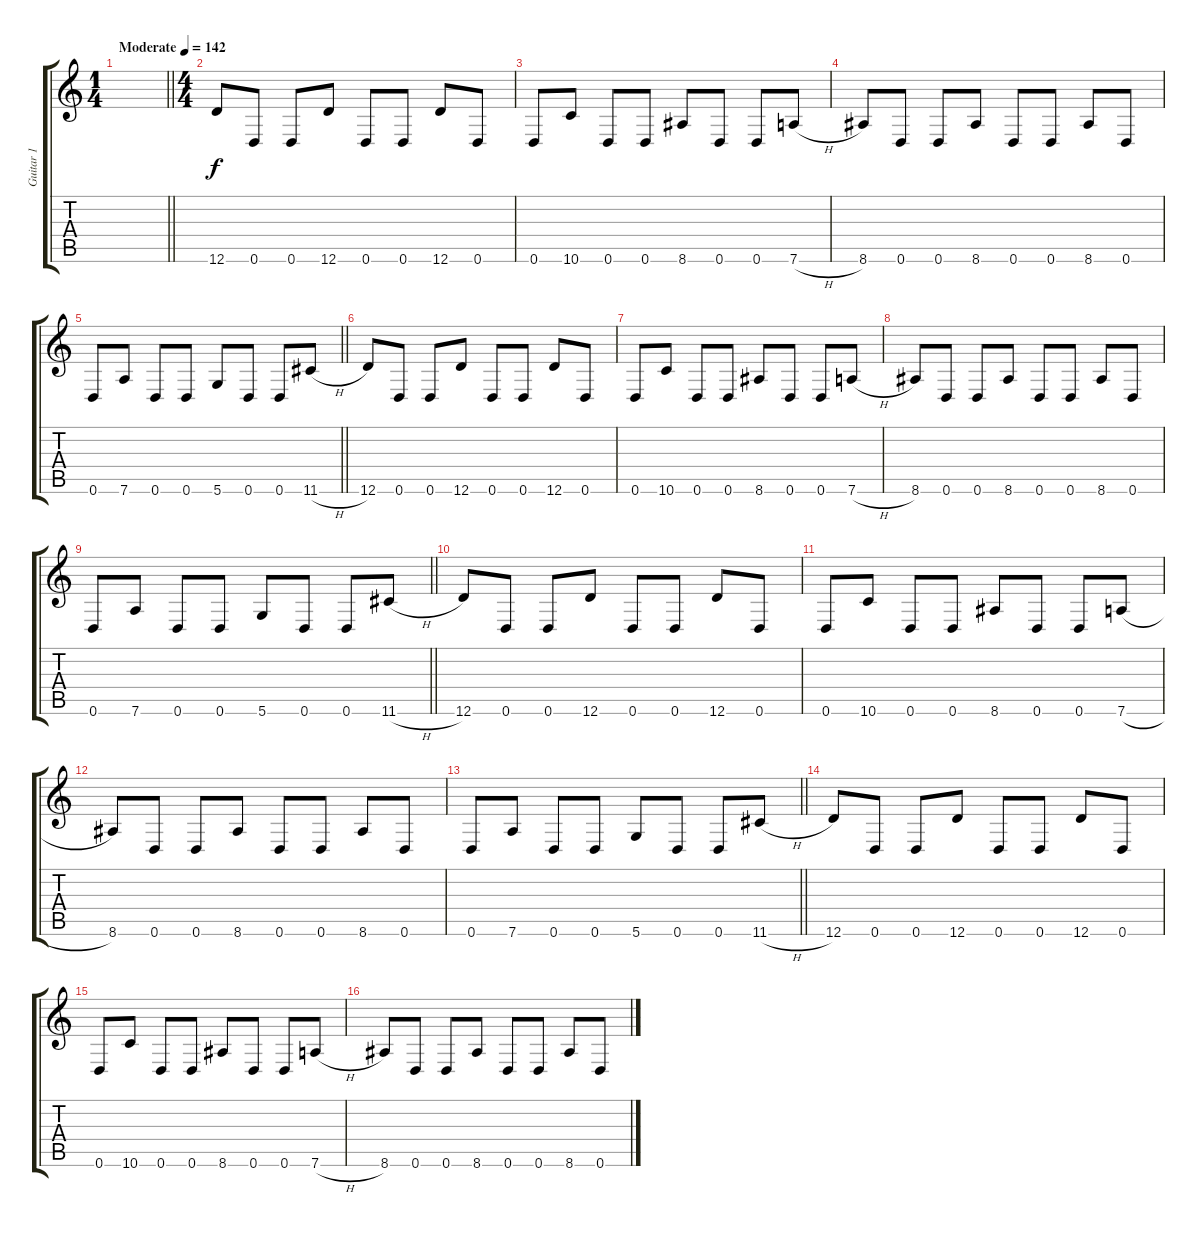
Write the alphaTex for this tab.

\track ("Guitar 1" "Guitar 1") {instrument distortionguitar}
\staff {score tabs}
\tuning (E4 B3 G3 D3 A2 D2) {hide}
\ts (1 4)
\tempo (142 "Moderate")
\clef g2
\barLineRight lightlight
\ks c
|
\ts (4 4)
12.6.8{balance 8} 0.6.8 0.6.8 12.6.8 0.6.8 0.6.8 12.6.8 0.6.8 |
0.6.8 10.6.8 0.6.8 0.6.8 8.6.8 0.6.8 0.6.8 7.6{h}.8 |
8.6.8 0.6.8 0.6.8 8.6.8 0.6.8 0.6.8 8.6.8 0.6.8 |
\barLineRight lightlight
0.6.8 7.6.8 0.6.8 0.6.8 5.6.8 0.6.8 0.6.8 11.6{h}.8 |
12.6.8 0.6.8 0.6.8 12.6.8 0.6.8 0.6.8 12.6.8 0.6.8 |
0.6.8 10.6.8 0.6.8 0.6.8 8.6.8 0.6.8 0.6.8 7.6{h}.8 |
8.6.8 0.6.8 0.6.8 8.6.8 0.6.8 0.6.8 8.6.8 0.6.8 |
\barLineRight lightlight
0.6.8 7.6.8 0.6.8 0.6.8 5.6.8 0.6.8 0.6.8 11.6{h}.8 |
12.6.8 0.6.8 0.6.8 12.6.8 0.6.8 0.6.8 12.6.8 0.6.8 |
0.6.8 10.6.8 0.6.8 0.6.8 8.6.8 0.6.8 0.6.8 7.6{h}.8 |
8.6.8 0.6.8 0.6.8 8.6.8 0.6.8 0.6.8 8.6.8 0.6.8 |
\barLineRight lightlight
0.6.8 7.6.8 0.6.8 0.6.8 5.6.8 0.6.8 0.6.8 11.6{h}.8 |
12.6.8 0.6.8 0.6.8 12.6.8 0.6.8 0.6.8 12.6.8 0.6.8 |
0.6.8 10.6.8 0.6.8 0.6.8 8.6.8 0.6.8 0.6.8 7.6{h}.8 |
8.6.8 0.6.8 0.6.8 8.6.8 0.6.8 0.6.8 8.6.8 0.6.8
